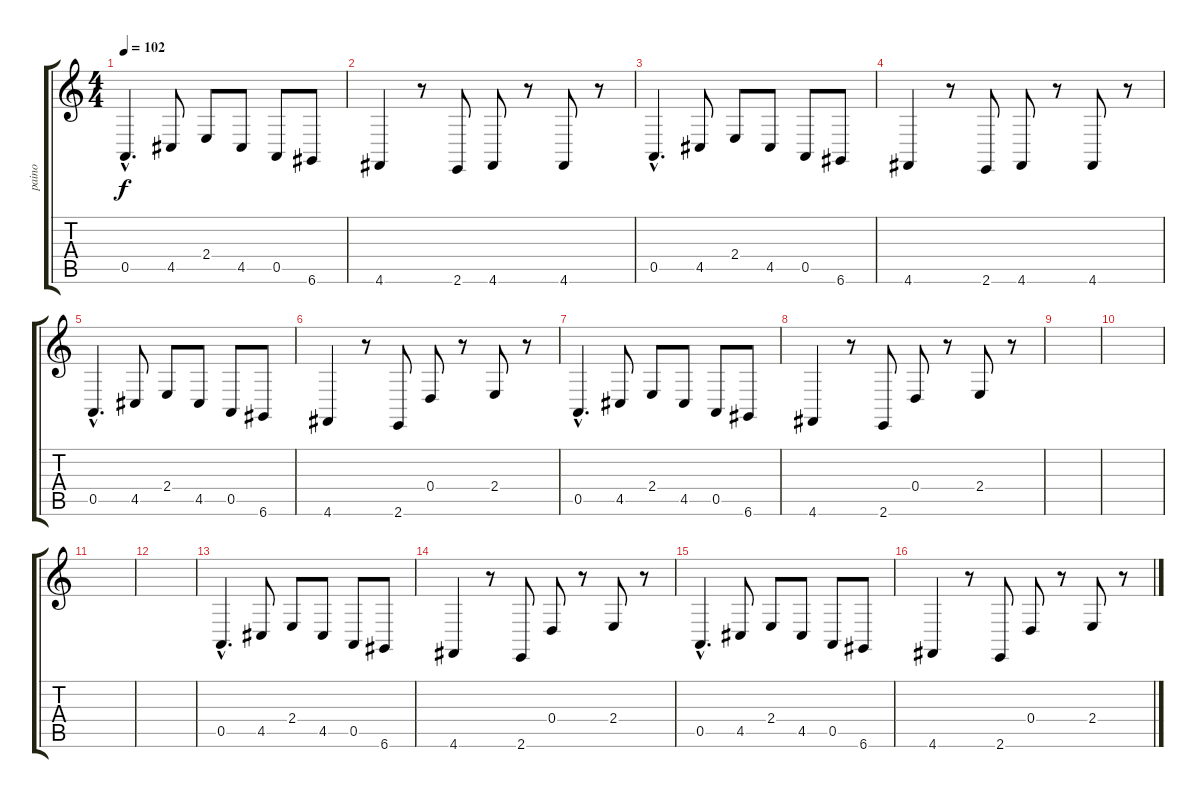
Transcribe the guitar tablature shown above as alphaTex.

\track ("paino" "paino") {instrument brightacousticpiano}
\staff {score tabs}
\tuning (E4 B3 G3 D3 A2 D2) {hide}
\ts (4 4)
\tempo 102
\clef g2
\ks c
0.5{hac}.4{d dy f} 4.5.8 2.4.8 4.5.8 0.5.8 6.6.8 |
4.6.4 r.8 2.6.8 4.6.8 r.8 4.6.8 r.8 |
0.5{hac}.4{d} 4.5.8 2.4.8 4.5.8 0.5.8 6.6.8 |
4.6.4 r.8 2.6.8 4.6.8 r.8 4.6.8 r.8 |
0.5{hac}.4{d} 4.5.8 2.4.8 4.5.8 0.5.8 6.6.8 |
4.6.4 r.8 2.6.8 0.4.8 r.8 2.4.8 r.8 |
0.5{hac}.4{d} 4.5.8 2.4.8 4.5.8 0.5.8 6.6.8 |
4.6.4 r.8 2.6.8 0.4.8 r.8 2.4.8 r.8 |
|
|
|
|
0.5{hac}.4{d} 4.5.8 2.4.8 4.5.8 0.5.8 6.6.8 |
4.6.4 r.8 2.6.8 0.4.8 r.8 2.4.8 r.8 |
0.5{hac}.4{d} 4.5.8 2.4.8 4.5.8 0.5.8 6.6.8 |
4.6.4 r.8 2.6.8 0.4.8 r.8 2.4.8 r.8
